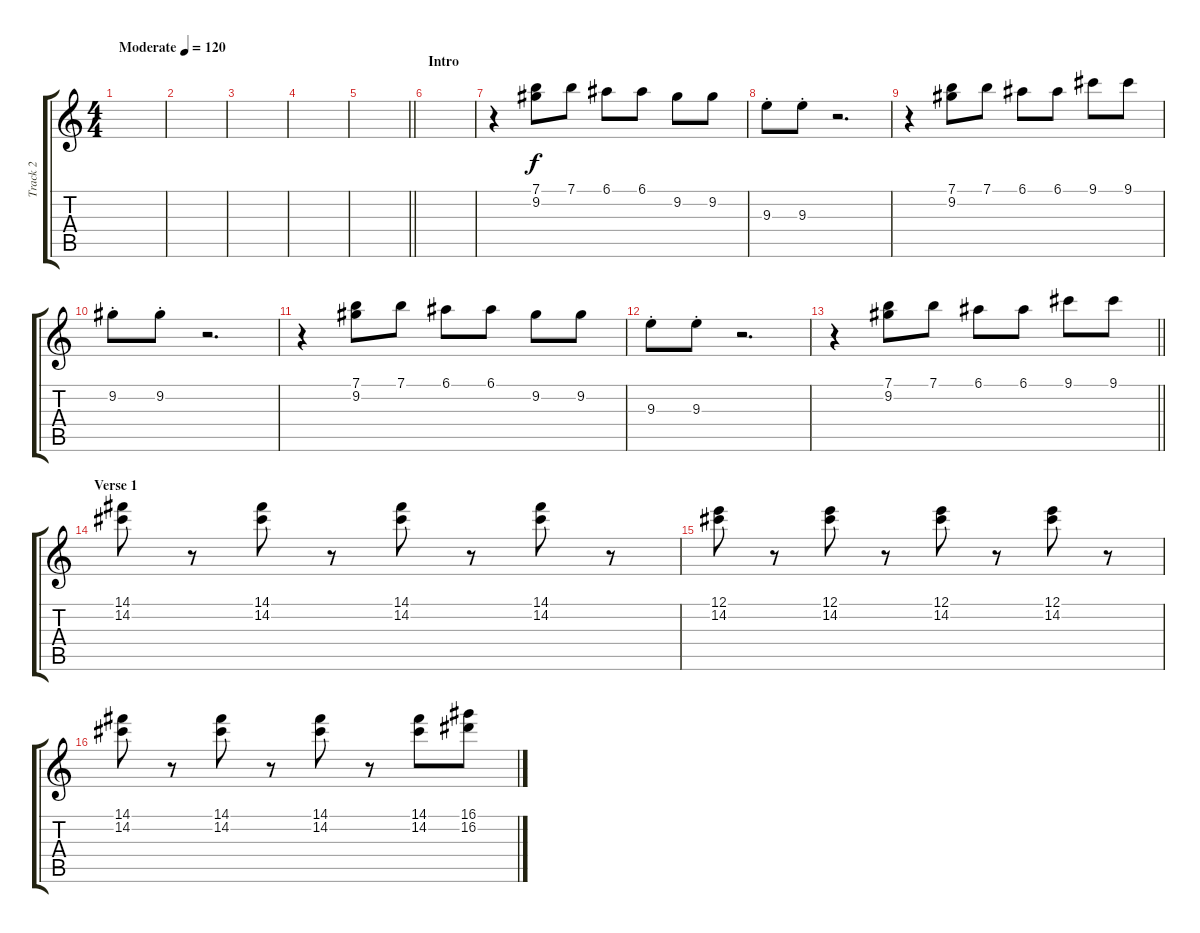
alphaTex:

\track ("Track 2" "Track 2") {instrument electricguitarjazz}
\staff {score tabs}
\tuning (E4 B3 G3 D3 A2 E2) {hide}
\ts (4 4)
\tempo (120 "Moderate")
\clef g2
\ks c
|
|
|
|
\barLineRight lightlight
|
\section ("" "Intro")
|
r.4 (7.1 9.2).8 7.1.8 6.1.8 6.1.8 9.2.8 9.2.8 |
9.3{st}.8 9.3{st}.8 r.2{d} |
r.4 (7.1 9.2).8 7.1.8 6.1.8 6.1.8 9.1.8 9.1.8 |
9.2{st}.8 9.2{st}.8 r.2{d} |
r.4 (7.1 9.2).8 7.1.8 6.1.8 6.1.8 9.2.8 9.2.8 |
9.3{st}.8 9.3{st}.8 r.2{d} |
\barLineRight lightlight
r.4 (7.1 9.2).8 7.1.8 6.1.8 6.1.8 9.1.8 9.1.8 |
\section ("" "Verse 1")
(14.1 14.2).8 r.8 (14.1 14.2).8 r.8 (14.1 14.2).8 r.8 (14.1 14.2).8 r.8 |
(12.1 14.2).8 r.8 (12.1 14.2).8 r.8 (12.1 14.2).8 r.8 (12.1 14.2).8 r.8 |
(14.1 14.2).8 r.8 (14.1 14.2).8 r.8 (14.1 14.2).8 r.8 (14.1 14.2).8 (16.1 16.2).8
